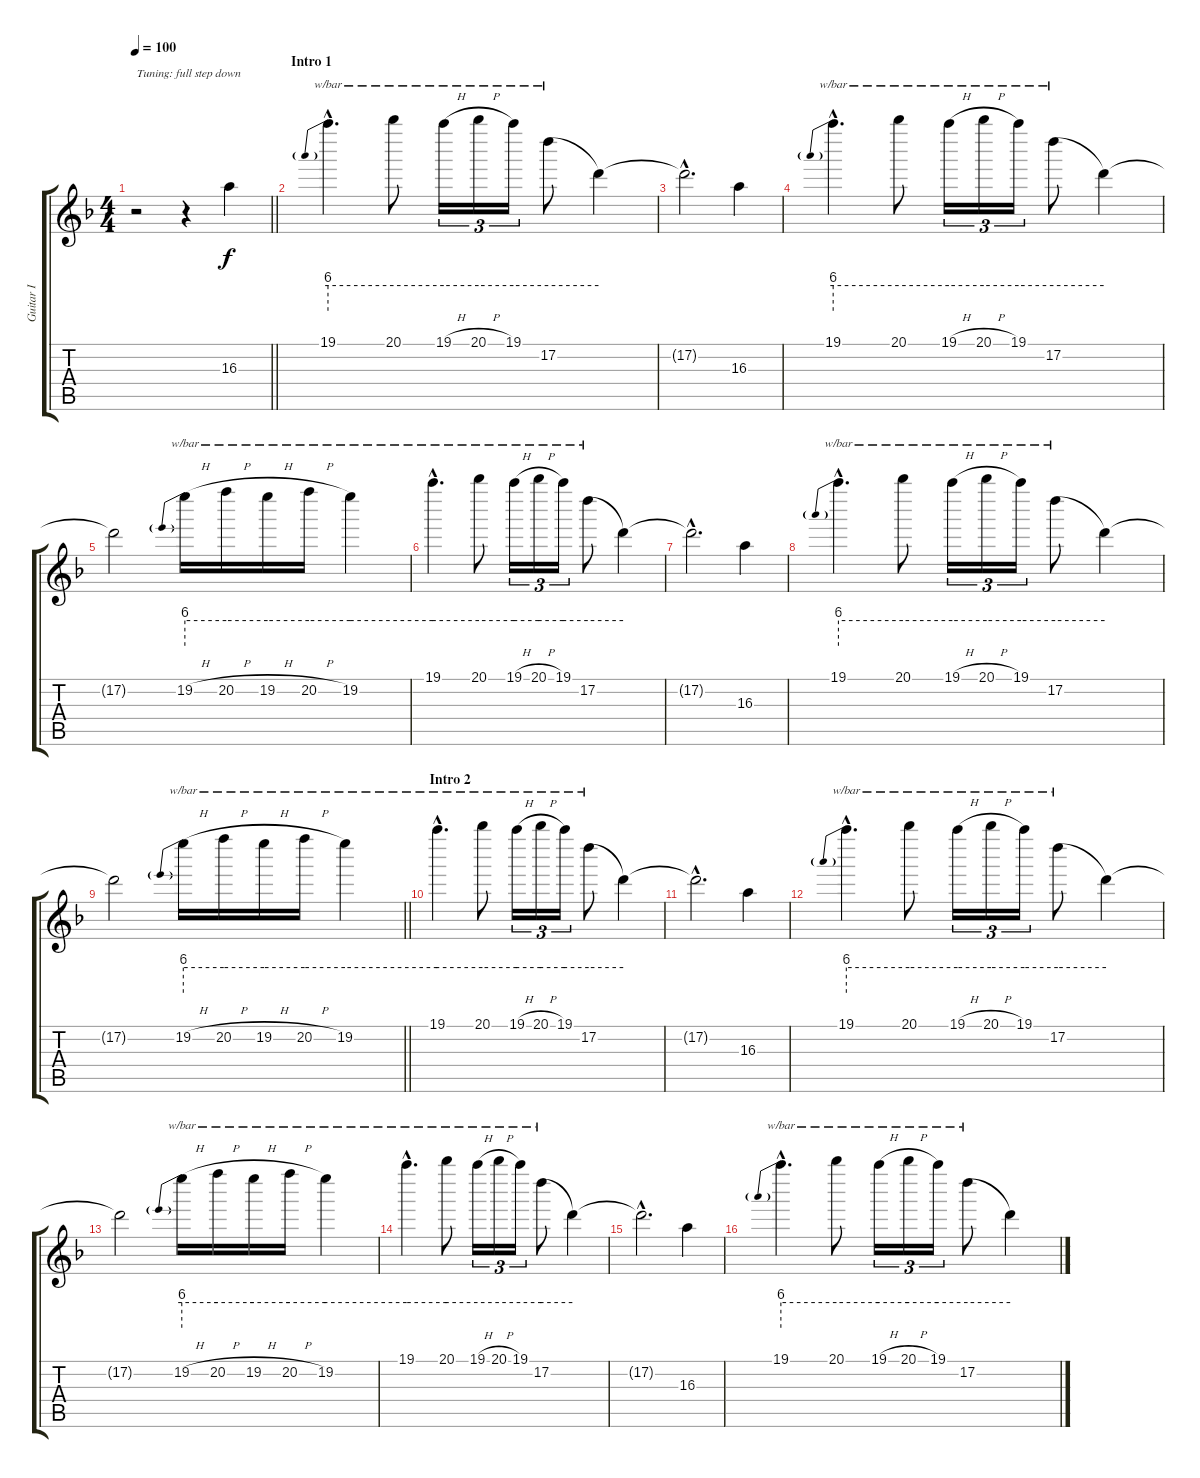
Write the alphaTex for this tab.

\track ("Guitar I" "Guitar I") {instrument distortionguitar}
\staff {score tabs}
\tuning (D4 A3 F3 C3 G2 D2) {hide}
\ts (4 4)
\tempo 100
\clef g2
\barLineRight lightlight
\ks dminor
r.2{txt "Tuning: full step down" dy f instrument distortionguitar} r.4 16.3.4 |
\section ("" "Intro 1")
19.1{hac}.4{d tbe (predive default 0 24 60 24)} 20.1.8{tbe (hold default 0 24 60 24)} 19.1{h}.16{tu (3 2) tbe (hold default 0 24 60 24)} 20.1{h}.16{tu (3 2) tbe (hold default 0 24 60 24)} 19.1.16{tu (3 2) tbe (hold default 0 24 60 24)} 17.2.8{tbe (hold default 0 24 60 24)} 17.2{t}.4 |
17.2{hac t}.2{d} 16.3.4 |
19.1{hac}.4{d tbe (predive default 0 24 60 24)} 20.1.8{tbe (hold default 0 24 60 24)} 19.1{h}.16{tu (3 2) tbe (hold default 0 24 60 24)} 20.1{h}.16{tu (3 2) tbe (hold default 0 24 60 24)} 19.1.16{tu (3 2) tbe (hold default 0 24 60 24)} 17.2.8{tbe (hold default 0 24 60 24)} 17.2{t}.4 |
17.2{t}.2 19.2{h}.16{tbe (predive default 0 24 60 24)} 20.2{h}.16{tbe (hold default 0 24 60 24)} 19.2{h}.16{tbe (hold default 0 24 60 24)} 20.2{h}.16{tbe (hold default 0 24 60 24)} 19.2.4{tbe (hold default 0 24 60 24)} |
19.1{hac}.4{d tbe (hold default 0 24 60 24)} 20.1.8{tbe (hold default 0 24 60 24)} 19.1{h}.16{tu (3 2) tbe (hold default 0 24 60 24)} 20.1{h}.16{tu (3 2) tbe (hold default 0 24 60 24)} 19.1.16{tu (3 2) tbe (hold default 0 24 60 24)} 17.2.8{tbe (hold default 0 24 60 24)} 17.2{t}.4 |
17.2{hac t}.2{d} 16.3.4 |
19.1{hac}.4{d tbe (predive default 0 24 60 24)} 20.1.8{tbe (hold default 0 24 60 24)} 19.1{h}.16{tu (3 2) tbe (hold default 0 24 60 24)} 20.1{h}.16{tu (3 2) tbe (hold default 0 24 60 24)} 19.1.16{tu (3 2) tbe (hold default 0 24 60 24)} 17.2.8{tbe (hold default 0 24 60 24)} 17.2{t}.4 |
\barLineRight lightlight
17.2{t}.2 19.2{h}.16{tbe (predive default 0 24 60 24)} 20.2{h}.16{tbe (hold default 0 24 60 24)} 19.2{h}.16{tbe (hold default 0 24 60 24)} 20.2{h}.16{tbe (hold default 0 24 60 24)} 19.2.4{tbe (hold default 0 24 60 24)} |
\section ("" "Intro 2")
19.1{hac}.4{d tbe (hold default 0 24 60 24)} 20.1.8{tbe (hold default 0 24 60 24)} 19.1{h}.16{tu (3 2) tbe (hold default 0 24 60 24)} 20.1{h}.16{tu (3 2) tbe (hold default 0 24 60 24)} 19.1.16{tu (3 2) tbe (hold default 0 24 60 24)} 17.2.8{tbe (hold default 0 24 60 24)} 17.2{t}.4 |
17.2{hac t}.2{d} 16.3.4 |
19.1{hac}.4{d tbe (predive default 0 24 60 24)} 20.1.8{tbe (hold default 0 24 60 24)} 19.1{h}.16{tu (3 2) tbe (hold default 0 24 60 24)} 20.1{h}.16{tu (3 2) tbe (hold default 0 24 60 24)} 19.1.16{tu (3 2) tbe (hold default 0 24 60 24)} 17.2.8{tbe (hold default 0 24 60 24)} 17.2{t}.4 |
17.2{t}.2 19.2{h}.16{tbe (predive default 0 24 60 24)} 20.2{h}.16{tbe (hold default 0 24 60 24)} 19.2{h}.16{tbe (hold default 0 24 60 24)} 20.2{h}.16{tbe (hold default 0 24 60 24)} 19.2.4{tbe (hold default 0 24 60 24)} |
19.1{hac}.4{d tbe (hold default 0 24 60 24)} 20.1.8{tbe (hold default 0 24 60 24)} 19.1{h}.16{tu (3 2) tbe (hold default 0 24 60 24)} 20.1{h}.16{tu (3 2) tbe (hold default 0 24 60 24)} 19.1.16{tu (3 2) tbe (hold default 0 24 60 24)} 17.2.8{tbe (hold default 0 24 60 24)} 17.2{t}.4 |
17.2{hac t}.2{d} 16.3.4 |
19.1{hac}.4{d tbe (predive default 0 24 60 24)} 20.1.8{tbe (hold default 0 24 60 24)} 19.1{h}.16{tu (3 2) tbe (hold default 0 24 60 24)} 20.1{h}.16{tu (3 2) tbe (hold default 0 24 60 24)} 19.1.16{tu (3 2) tbe (hold default 0 24 60 24)} 17.2.8{tbe (hold default 0 24 60 24)} 17.2{t}.4
